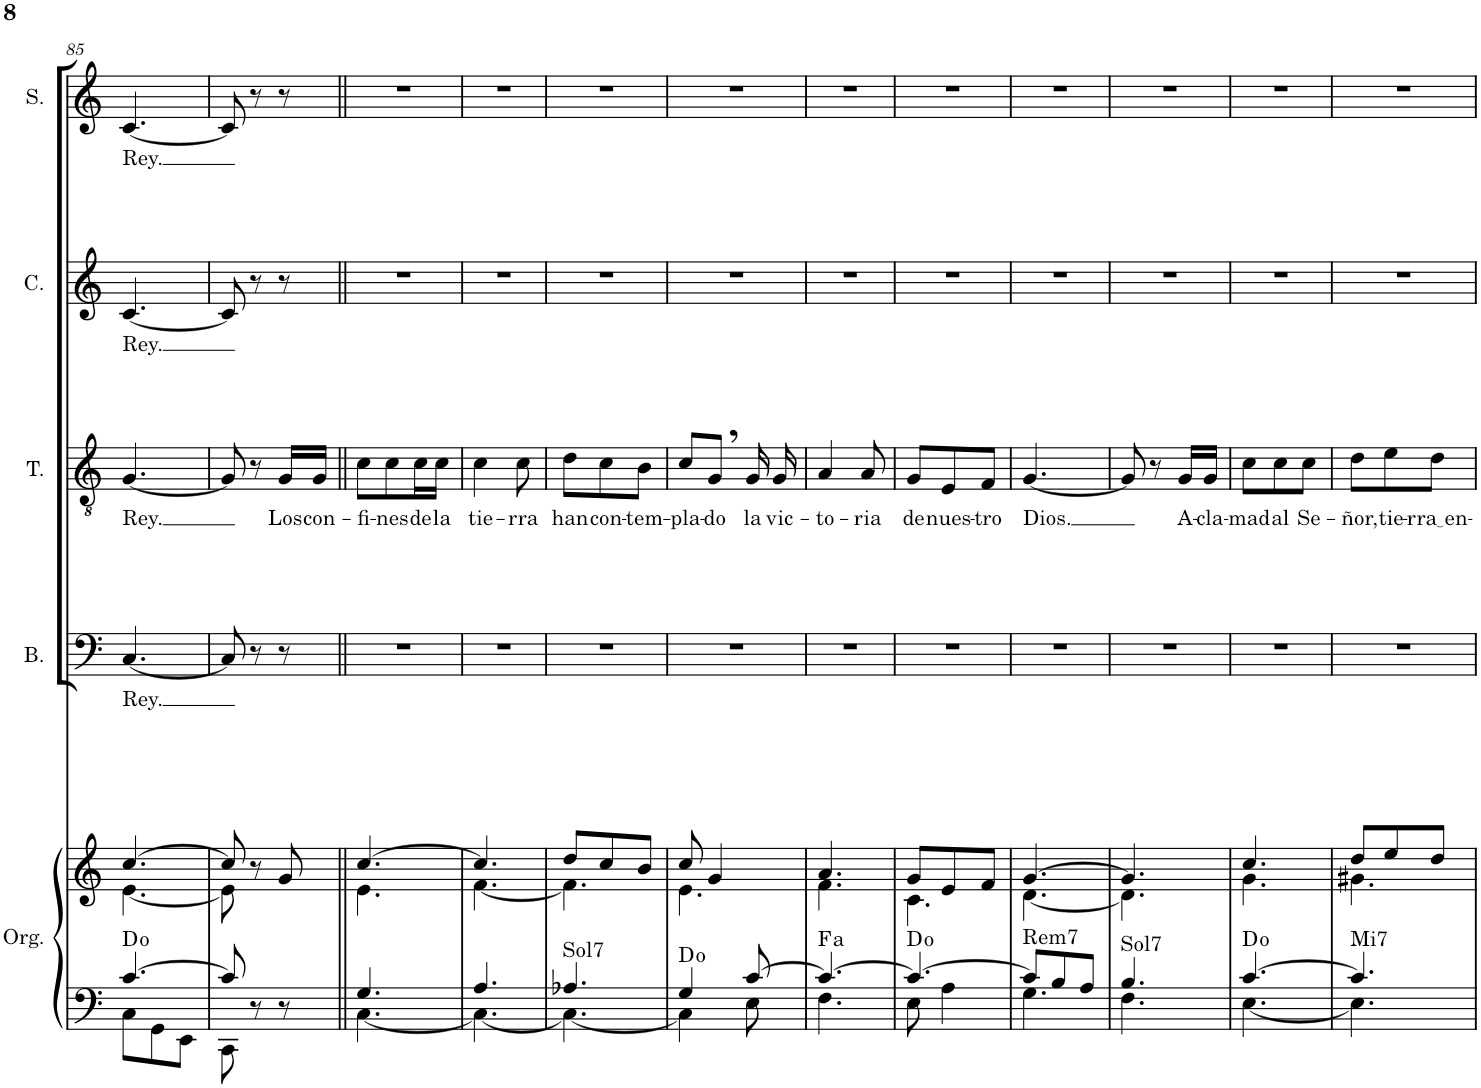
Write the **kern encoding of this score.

**kern	**kern	**harte	**kern	**text	**kern	**text	**kern	**text	**kern	**text
*part5	*part5	*part5	*part4	*part4	*part3	*part3	*part2	*part2	*part1	*part1
*staff6	*staff5	*	*staff4	*staff4	*staff3	*staff3	*staff2	*staff2	*staff1	*staff1
*I"Órgano	*	*	*I"Bajo	*	*I"Tenor	*	*I"Contralto	*	*I"Soprano	*
*	*	*	*I'B.	*	*I'T.	*	*I'C.	*	*I'S.	*
!!LO:PB:g=z
*clefF4	*clefG2	*	*clefF4	*	*clefGv2	*	*clefG2	*	*clefG2	*
*k[]	*k[]	*	*k[]	*	*k[]	*	*k[]	*	*k[]	*
*M3/8	*M3/8	*	*M3/8	*	*M3/8	*	*M3/8	*	*M3/8	*
=85	=85	=85	=85	=85	=85	=85	=85	=85	=85	=85
*^	*^	*	*	*	*	*	*	*	*	*
!	!	!	!	!	!	!LO:LY:b	!	!LO:LY:b	!	!LO:LY:b	!	!LO:LY:b
[4.c/	8C\L	[4.cc/	[4.e\	D:dim	[4.C/	Rey.	[4.G/	Rey.	[4.c/	Rey.	[4.c/	Rey.
.	8GG\	.	.	.	.	.	.	.	.	.	.	.
.	8EE\J	.	.	.	.	.	.	.	.	.	.	.
=86	=86	=86	=86	=86	=86	=86	=86	=86	=86	=86	=86	=86
8c/]	8CC\	8cc/]	8e\]	.	8C/]	.	8G/]	.	8c/]	.	8c/]	.
8r	4ryy	8r	4ryy	.	8r	.	8r	.	8r	.	8r	.
!	!	!	!	!	!	!	!	!LO:LY:b	!	!	!	!
8r	.	8g/	.	.	8r	.	16G/LL	Los	8r	.	8r	.
!	!	!	!	!	!	!	!	!LO:LY:b	!	!	!	!
.	.	.	.	.	.	.	16G/JJ	con-	.	.	.	.
=87||	=87||	=87||	=87||	=87||	=87||	=87||	=87||	=87||	=87||	=87||	=87||	=87||
!	!	!	!	!	!	!	!	!LO:LY:b	!	!	!	!
4.G/	[4.C\	[4.cc/	4.e\	.	4.r	.	8c\L	-fi-	4.r	.	4.r	.
!	!	!	!	!	!	!	!	!LO:LY:b	!	!	!	!
.	.	.	.	.	.	.	8c\	-nes	.	.	.	.
!	!	!	!	!	!	!	!	!LO:LY:b	!	!	!	!
.	.	.	.	.	.	.	16c\L	de	.	.	.	.
!	!	!	!	!	!	!	!	!LO:LY:b	!	!	!	!
.	.	.	.	.	.	.	16c\JJ	la	.	.	.	.
=88	=88	=88	=88	=88	=88	=88	=88	=88	=88	=88	=88	=88
!	!	!	!	!	!	!	!	!LO:LY:b	!	!	!	!
4.A/	4.C\_	4.cc/]	[4.f\	.	4.r	.	4c\	tie-	4.r	.	4.r	.
!	!	!	!	!	!	!	!	!LO:LY:b	!	!	!	!
.	.	.	.	.	.	.	8c\	-rra	.	.	.	.
=89	=89	=89	=89	=89	=89	=89	=89	=89	=89	=89	=89	=89
!	!	!	!	!LO:H:kt=Sol7	!	!	!	!LO:LY:b	!	!	!	!
4.A-X/	4.C\_	8dd/L	4.f\]	N	4.r	.	8d\L	han	4.r	.	4.r	.
!	!	!	!	!	!	!	!	!LO:LY:b	!	!	!	!
.	.	8cc/	.	.	.	.	8c\	con-	.	.	.	.
!	!	!	!	!	!	!	!	!LO:LY:b	!	!	!	!
.	.	8b/J	.	.	.	.	8B\J	-tem-	.	.	.	.
=90	=90	=90	=90	=90	=90	=90	=90	=90	=90	=90	=90	=90
!	!	!	!	!	!	!	!	!LO:LY:b	!	!	!	!
4G/	4C\]	8cc/	4.e\	D:dim	4.r	.	8c/L	-pla-	4.r	.	4.r	.
!	!	!	!	!	!	!	!	!LO:LY:b	!	!	!	!
.	.	4g/	.	.	.	.	8G,/J	-do	.	.	.	.
!	!	!	!	!	!	!	!	!LO:LY:b	!	!	!	!
[8c/	8E\	.	.	.	.	.	16G/	la	.	.	.	.
!	!	!	!	!	!	!	!	!LO:LY:b	!	!	!	!
.	.	.	.	.	.	.	16G/	vic-	.	.	.	.
=91	=91	=91	=91	=91	=91	=91	=91	=91	=91	=91	=91	=91
!	!	!	!	!LO:H:kt=a	!	!	!	!LO:LY:b	!	!	!	!
4.c/_	4.F\	4.a/	4.f\	.	4.r	.	4A/	-to-	4.r	.	4.r	.
!	!	!	!	!	!	!	!	!LO:LY:b	!	!	!	!
.	.	.	.	.	.	.	8A/	-ria	.	.	.	.
=92	=92	=92	=92	=92	=92	=92	=92	=92	=92	=92	=92	=92
!	!	!	!	!	!	!	!	!LO:LY:b	!	!	!	!
4.c/_	8E\	8g/L	4.c\	D:dim	4.r	.	8G/L	de	4.r	.	4.r	.
!	!	!	!	!	!	!	!	!LO:LY:b	!	!	!	!
.	4A\	8e/	.	.	.	.	8E/	nues-	.	.	.	.
!	!	!	!	!	!	!	!	!LO:LY:b	!	!	!	!
.	.	8f/J	.	.	.	.	8F/J	-tro	.	.	.	.
=93	=93	=93	=93	=93	=93	=93	=93	=93	=93	=93	=93	=93
!	!	!	!	!LO:H:kt=Rem7	!	!	!	!LO:LY:b	!	!	!	!
8c/L]	4.G\	[4.g/	[4.d\	N	4.r	.	[4.G/	Dios.	4.r	.	4.r	.
8B/	.	.	.	.	.	.	.	.	.	.	.	.
8A/J	.	.	.	.	.	.	.	.	.	.	.	.
=94	=94	=94	=94	=94	=94	=94	=94	=94	=94	=94	=94	=94
!	!	!	!	!LO:H:kt=Sol7	!	!	!	!	!	!	!	!
4.B/	4.F\	4.g/]	4.d\]	N	4.r	.	8G/]	.	4.r	.	4.r	.
.	.	.	.	.	.	.	8r	.	.	.	.	.
!	!	!	!	!	!	!	!	!LO:LY:b	!	!	!	!
.	.	.	.	.	.	.	16G/LL	A-	.	.	.	.
!	!	!	!	!	!	!	!	!LO:LY:b	!	!	!	!
.	.	.	.	.	.	.	16G/JJ	-cla-	.	.	.	.
=95	=95	=95	=95	=95	=95	=95	=95	=95	=95	=95	=95	=95
!	!	!	!	!	!	!	!	!LO:LY:b	!	!	!	!
[4.c/	[4.E\	4.cc/	4.g\	D:dim	4.r	.	8c\L	-mad	4.r	.	4.r	.
!	!	!	!	!	!	!	!	!LO:LY:b	!	!	!	!
.	.	.	.	.	.	.	8c\	al	.	.	.	.
!	!	!	!	!	!	!	!	!LO:LY:b	!	!	!	!
.	.	.	.	.	.	.	8c\J	Se-	.	.	.	.
=96	=96	=96	=96	=96	=96	=96	=96	=96	=96	=96	=96	=96
!	!	!	!	!LO:H:kt=Mi7	!	!	!	!LO:LY:b	!	!	!	!
4.c/]	4.E\]	8dd/L	4.g#X\	N	4.r	.	8d\L	-ñor,	4.r	.	4.r	.
!	!	!	!	!	!	!	!	!LO:LY:b	!	!	!	!
.	.	8ee/	.	.	.	.	8e\	tie-	.	.	.	.
!	!	!	!	!	!	!	!	!LO:LY:b	!	!	!	!
.	.	8dd/J	.	.	.	.	8d\J	rra en	.	.	.	.
*v	*v	*	*	*	*	*	*	*	*	*	*	*
*	*v	*v	*	*	*	*	*	*	*	*	*
=	=	=	=	=	=	=	=	=	=	=
*-	*-	*-	*-	*-	*-	*-	*-	*-	*-	*-
